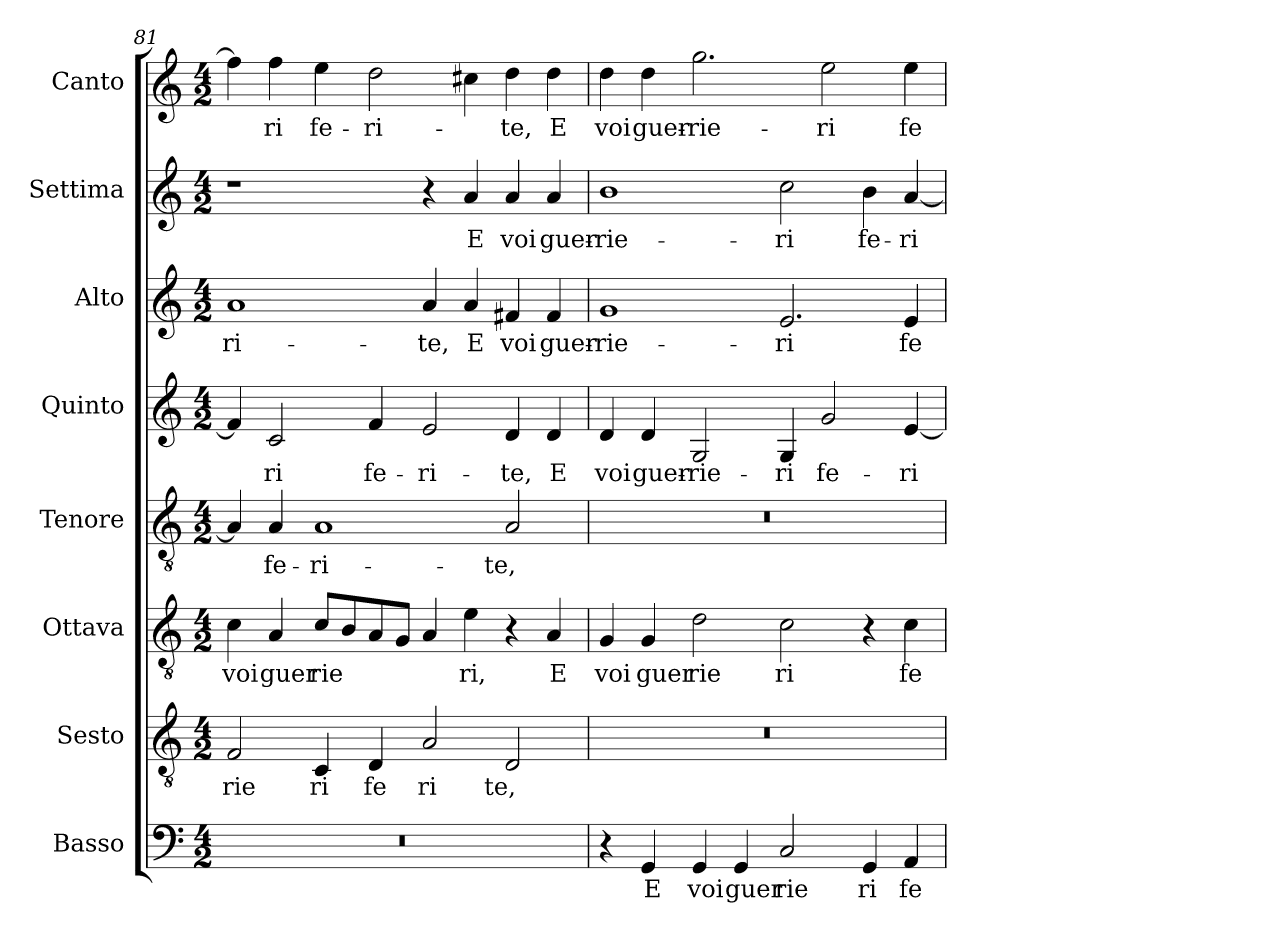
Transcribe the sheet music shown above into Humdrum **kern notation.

**kern	**text	**kern	**text	**kern	**text	**kern	**text	**kern	**text	**kern	**text	**kern	**text	**kern	**text
*part8	*part8	*part7	*part7	*part6	*part6	*part5	*part5	*part4	*part4	*part3	*part3	*part2	*part2	*part1	*part1
*staff8	*staff8	*staff7	*staff7	*staff6	*staff6	*staff5	*staff5	*staff4	*staff4	*staff3	*staff3	*staff2	*staff2	*staff1	*staff1
*I"Basso	*	*I"Sesto	*	*I"Ottava	*	*I"Tenore	*	*I"Quinto	*	*I"Alto	*	*I"Settima	*	*I"Canto	*
*I'Basso	*	*I'Sesto	*	*I'Ottava	*	*I'Tenore	*	*I'Quinto	*	*I'Alto	*	*I'Settima	*	*I'Canto	*
*clefF4	*	*clefGv2	*	*clefGv2	*	*clefGv2	*	*clefG2	*	*clefG2	*	*clefG2	*	*clefG2	*
*M4/2	*	*M4/2	*	*M4/2	*	*M4/2	*	*M4/2	*	*M4/2	*	*M4/2	*	*M4/2	*
=81	=81	=81	=81	=81	=81	=81	=81	=81	=81	=81	=81	=81	=81	=81	=81
!	!	!	!LO:LY:b:cj	!	!LO:LY:b:cj	!	!	!	!	!	!LO:LY:b:cj	!	!	!	!
0r	.	2F/	rie	4c\	voi	4A/]	.	4f/]	.	1a	-ri-	1r	.	4ff\]	.
!	!	!	!	!	!LO:LY:b:cj	!	!LO:LY:b:cj	!	!LO:LY:b:cj	!	!	!	!	!	!LO:LY:b:cj
.	.	.	.	4A/	guer	4A/	fe-	2c/	-ri	.	.	.	.	4ff\	-ri
!	!	!	!LO:LY:b:cj	!	!LO:LY:b	!	!LO:LY:b:cj	!	!	!	!	!	!	!	!LO:LY:b:cj
.	.	4C/	ri	8c/L	rie	1A	-ri-	.	.	.	.	.	.	4ee\	fe-
.	.	.	.	8B/	.	.	.	.	.	.	.	.	.	.	.
!	!	!	!LO:LY:b:cj	!	!	!	!	!	!LO:LY:b:cj	!	!	!	!	!	!LO:LY:b:cj
.	.	4D/	fe	8A/	.	.	.	4f/	fe-	.	.	.	.	2dd\	-ri-
.	.	.	.	8G/J	.	.	.	.	.	.	.	.	.	.	.
!	!	!	!LO:LY:b:cj	!	!	!	!	!	!LO:LY:b:cj	!	!LO:LY:b:cj	!	!	!	!
.	.	2A/	ri	4A/	.	.	.	2e/	-ri-	4a/	-te,	4r	.	.	.
!	!	!	!	!	!LO:LY:b:cj	!	!	!	!	!	!LO:LY:b:cj	!	!LO:LY:b:cj	!	!
.	.	.	.	4e\	ri,	.	.	.	.	4a/	E	4a/	E	4cc#\	.
!	!	!	!LO:LY:b:cj	!	!	!	!LO:LY:b:cj	!	!LO:LY:b:cj	!	!LO:LY:b:cj	!	!LO:LY:b:cj	!	!LO:LY:b:cj
.	.	2D/	te,	4r	.	2A/	-te,	4d/	-te,	4f#X/	voi	4a/	voi	4dd\	-te,
!	!	!	!	!	!LO:LY:b:cj	!	!	!	!LO:LY:b:cj	!	!LO:LY:b:cj	!	!LO:LY:b:cj	!	!LO:LY:b:cj
.	.	.	.	4A/	E	.	.	4d/	E	4f#/	guer-	4a/	guer-	4dd\	E
=82	=82	=82	=82	=82	=82	=82	=82	=82	=82	=82	=82	=82	=82	=82	=82
!	!	!	!	!	!LO:LY:b:cj	!	!	!	!LO:LY:b:cj	!	!LO:LY:b:cj	!	!LO:LY:b:cj	!	!LO:LY:b:cj
4r	.	0r	.	4G/	voi	0r	.	4d/	voi	1g	-rie-	1b	-rie-	4dd\	voi
!	!LO:LY:b:cj	!	!	!	!LO:LY:b:cj	!	!	!	!LO:LY:b:cj	!	!	!	!	!	!LO:LY:b:cj
4GG/	E	.	.	4G/	guer	.	.	4d/	guer-	.	.	.	.	4dd\	guer-
!	!LO:LY:b:cj	!	!	!	!LO:LY:b:cj	!	!	!	!LO:LY:b:cj	!	!	!	!	!	!LO:LY:b:cj
4GG/	voi	.	.	2d\	rie	.	.	2G/	-rie-	.	.	.	.	2.gg\	-rie-
!	!LO:LY:b:cj	!	!	!	!	!	!	!	!	!	!	!	!	!	!
4GG/	guer	.	.	.	.	.	.	.	.	.	.	.	.	.	.
!	!LO:LY:b:cj	!	!	!	!LO:LY:b:cj	!	!	!	!LO:LY:b:cj	!	!LO:LY:b:cj	!	!LO:LY:b:cj	!	!
2C/	rie	.	.	2c\	ri	.	.	4G/	-ri	2.e/	-ri	2cc\	-ri	.	.
!	!	!	!	!	!	!	!	!	!LO:LY:b:cj	!	!	!	!	!	!LO:LY:b:cj
.	.	.	.	.	.	.	.	2g/	fe-	.	.	.	.	2ee\	-ri
!	!LO:LY:b:cj	!	!	!	!	!	!	!	!	!	!	!	!LO:LY:b:cj	!	!
4GG/	ri	.	.	4r	.	.	.	.	.	.	.	4b\	fe-	.	.
!	!LO:LY:b:cj	!	!	!	!LO:LY:b:cj	!	!	!	!LO:LY:b:cj	!	!LO:LY:b:cj	!	!LO:LY:b:cj	!	!LO:LY:b:cj
4AA/	fe	.	.	4c\	fe	.	.	[>4e/	-ri-	4e/	fe-	[>4a/	-ri-	4ee\	fe-
=	=	=	=	=	=	=	=	=	=	=	=	=	=	=	=
*-	*-	*-	*-	*-	*-	*-	*-	*-	*-	*-	*-	*-	*-	*-	*-
